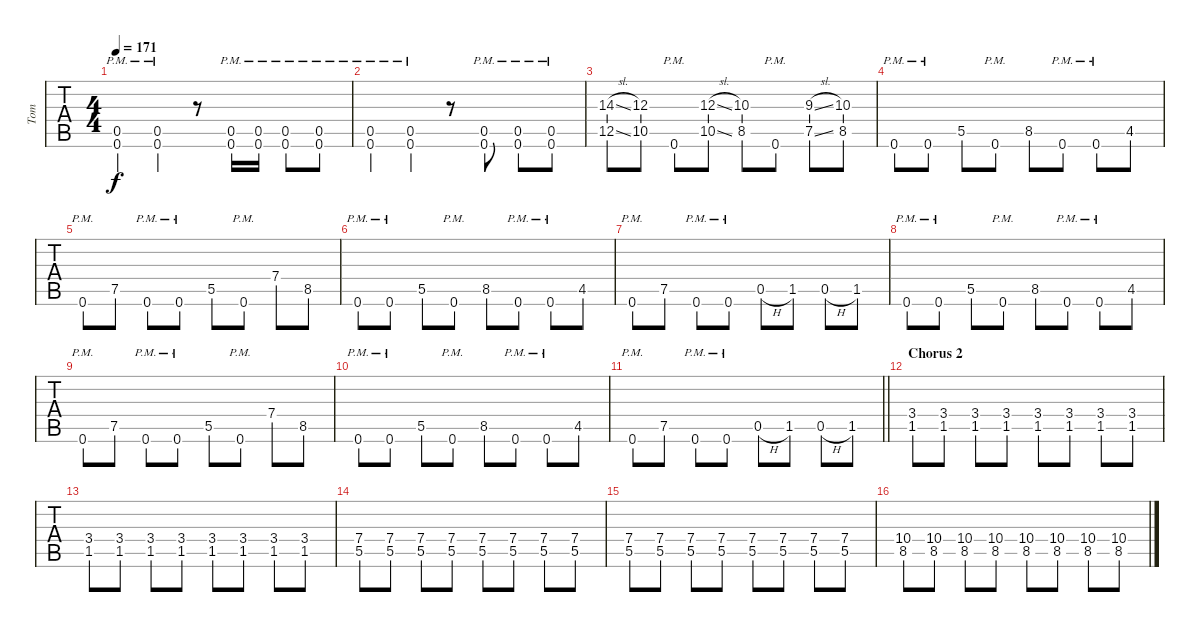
\track ("Tom" "Tom") {instrument distortionguitar}
\staff {tabs}
\tuning (C4 G3 Eb3 Bb2 F2 Bb1) {hide}
\ts (4 4)
\tempo 171
\clef f4
\ks c
(0.5{pm} 0.6{pm}).4{dy f} (0.5{pm} 0.6{pm}).4 r.8 (0.5{pm} 0.6{pm}).16 (0.5{pm} 0.6{pm}).16 (0.5{pm} 0.6{pm}).8 (0.5{pm} 0.6{pm}).8 |
(0.5{pm} 0.6{pm}).4 (0.5{pm} 0.6{pm}).4 r.8 (0.5{pm} 0.6{pm}).8 (0.5{pm} 0.6{pm}).8 (0.5{pm} 0.6{pm}).8 |
(14.3{sl} 12.5{sl}).8 (12.3 10.5).8 0.6{pm}.8 (12.3{sl} 10.5{sl}).8 (10.3 8.5).8 0.6{pm}.8 (9.3{sl} 7.5{sl}).8 (10.3 8.5).8 |
0.6{pm}.8 0.6{pm}.8 5.5.8 0.6{pm}.8 8.5.8 0.6{pm}.8 0.6{pm}.8 4.5.8 |
0.6{pm}.8 7.5.8 0.6{pm}.8 0.6{pm}.8 5.5.8 0.6{pm}.8 7.4.8 8.5.8 |
0.6{pm}.8 0.6{pm}.8 5.5.8 0.6{pm}.8 8.5.8 0.6{pm}.8 0.6{pm}.8 4.5.8 |
0.6{pm}.8 7.5.8 0.6{pm}.8 0.6{pm}.8 0.5{h}.8 1.5.8 0.5{h}.8 1.5.8 |
0.6{pm}.8 0.6{pm}.8 5.5.8 0.6{pm}.8 8.5.8 0.6{pm}.8 0.6{pm}.8 4.5.8 |
0.6{pm}.8 7.5.8 0.6{pm}.8 0.6{pm}.8 5.5.8 0.6{pm}.8 7.4.8 8.5.8 |
0.6{pm}.8 0.6{pm}.8 5.5.8 0.6{pm}.8 8.5.8 0.6{pm}.8 0.6{pm}.8 4.5.8 |
\barLineRight lightlight
0.6{pm}.8 7.5.8 0.6{pm}.8 0.6{pm}.8 0.5{h}.8 1.5.8 0.5{h}.8 1.5.8 |
\section ("" "Chorus 2")
(3.4 1.5).8{balance 8} (3.4 1.5).8 (3.4 1.5).8 (3.4 1.5).8 (3.4 1.5).8 (3.4 1.5).8 (3.4 1.5).8 (3.4 1.5).8 |
(3.4 1.5).8 (3.4 1.5).8 (3.4 1.5).8 (3.4 1.5).8 (3.4 1.5).8 (3.4 1.5).8 (3.4 1.5).8 (3.4 1.5).8 |
(7.4 5.5).8 (7.4 5.5).8 (7.4 5.5).8 (7.4 5.5).8 (7.4 5.5).8 (7.4 5.5).8 (7.4 5.5).8 (7.4 5.5).8 |
(7.4 5.5).8 (7.4 5.5).8 (7.4 5.5).8 (7.4 5.5).8 (7.4 5.5).8 (7.4 5.5).8 (7.4 5.5).8 (7.4 5.5).8 |
(10.4 8.5).8 (10.4 8.5).8 (10.4 8.5).8 (10.4 8.5).8 (10.4 8.5).8 (10.4 8.5).8 (10.4 8.5).8 (10.4 8.5).8
